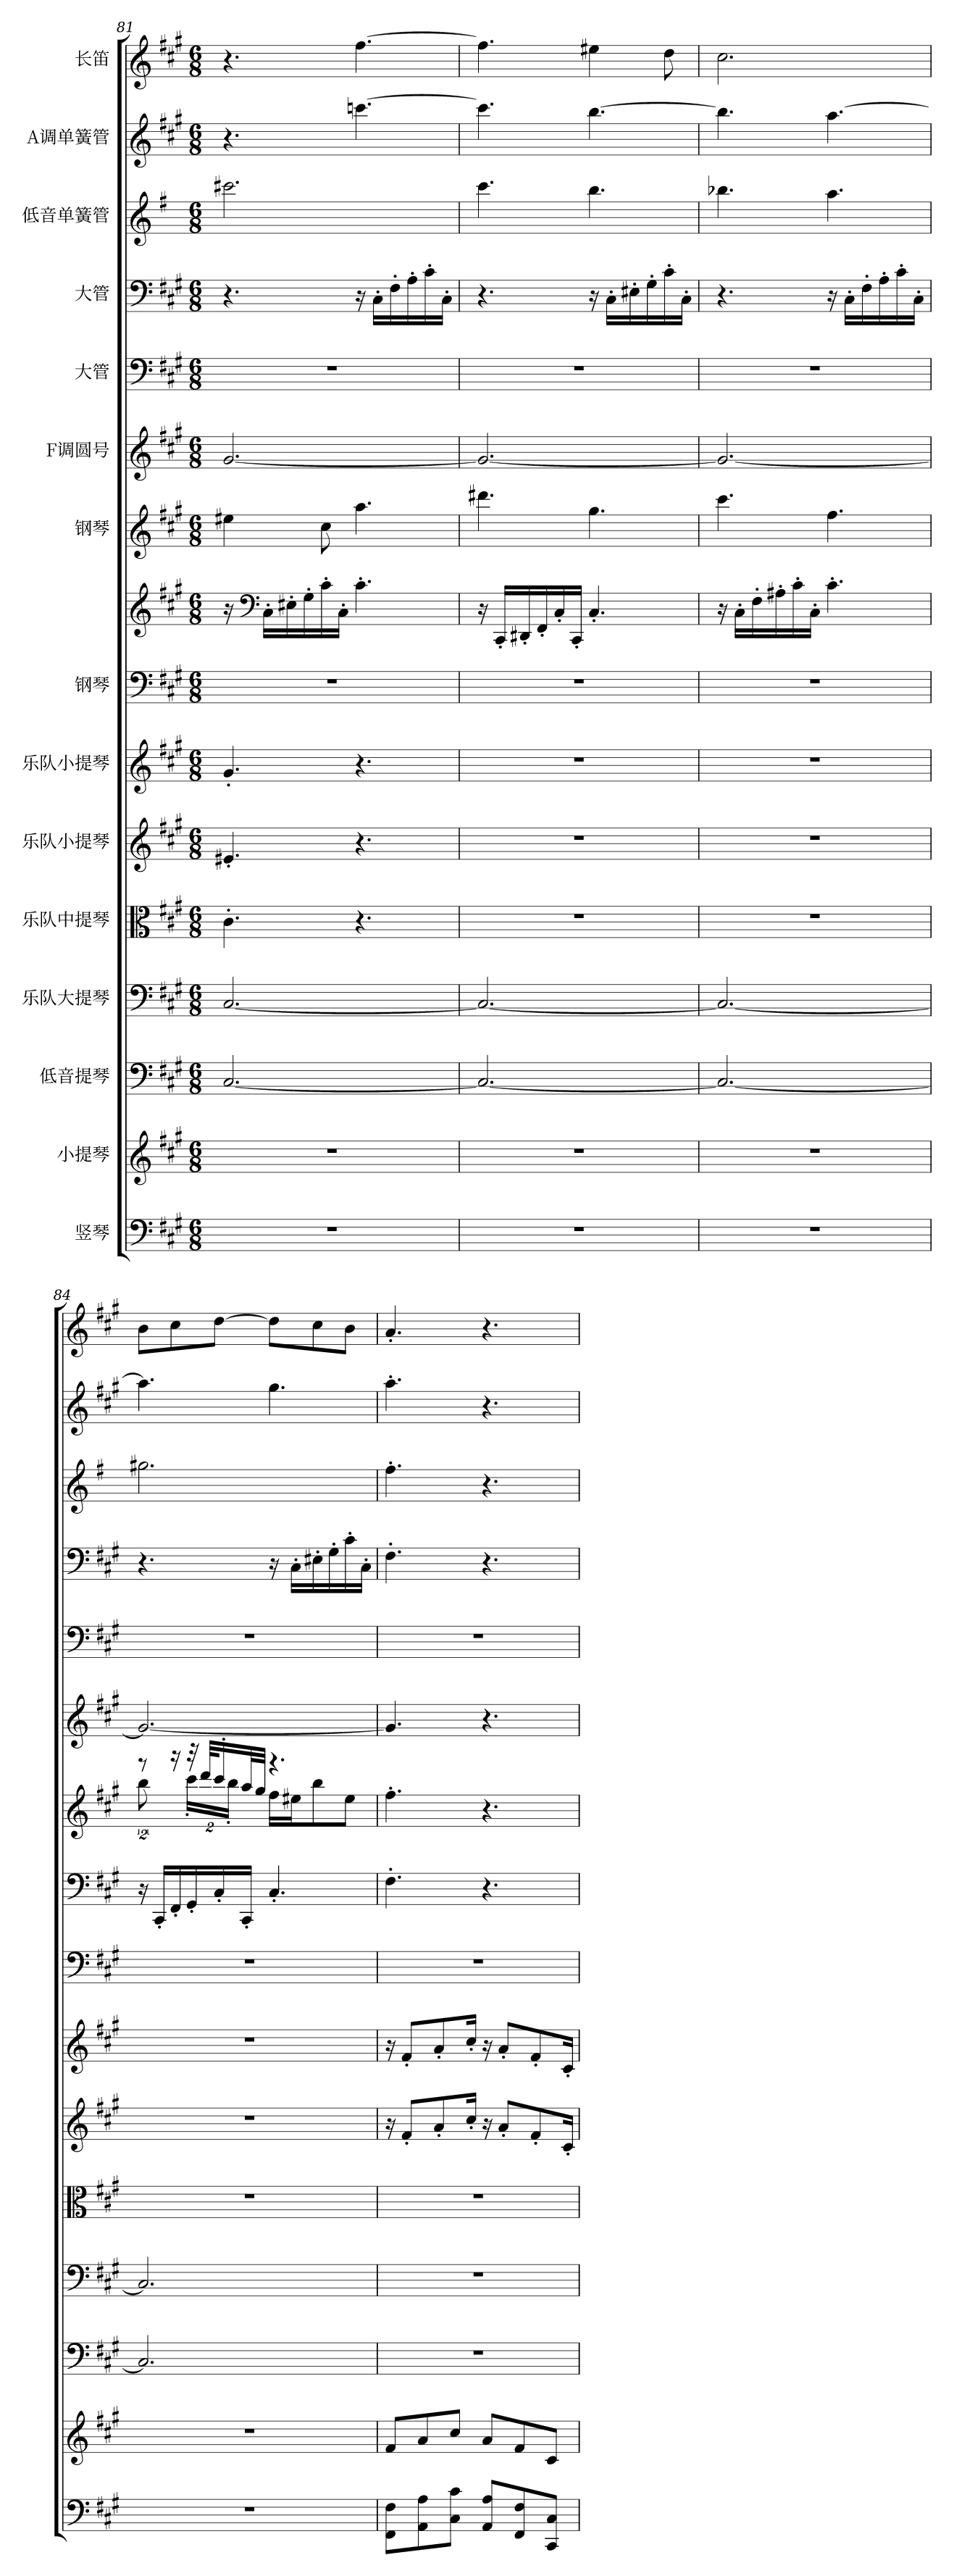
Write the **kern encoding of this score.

**kern	**kern	**kern	**kern	**kern	**kern	**kern	**kern	**kern	**kern	**kern	**kern	**kern	**kern	**kern	**kern
*part15	*part14	*part13	*part12	*part11	*part10	*part9	*part8	*part8	*part7	*part6	*part5	*part4	*part3	*part2	*part1
*staff16	*staff15	*staff14	*staff13	*staff12	*staff11	*staff10	*staff9	*staff8	*staff7	*staff6	*staff5	*staff4	*staff3	*staff2	*staff1
*I"竖琴	*I"小提琴	*I"低音提琴	*I"乐队大提琴	*I"乐队中提琴	*I"乐队小提琴	*I"乐队小提琴	*I"钢琴	*	*I"钢琴	*I"F调圆号	*I"大管	*I"大管	*I"低音单簧管	*I"A调单簧管	*I"长笛
*clefF4	*clefG2	*clefF4	*clefF4	*clefC3	*clefG2	*clefG2	*clefF4	*clefG2	*clefG2	*clefG2	*clefF4	*clefF4	*clefG2	*clefG2	*clefG2
*	*	*ITrd7c12	*	*	*	*	*	*	*	*ITrd4c7	*	*	*ITrd8c14	*ITrd2c3	*
*k[f#c#g#]	*k[f#c#g#]	*k[f#c#g#]	*k[f#c#g#]	*k[f#c#g#]	*k[f#c#g#]	*k[f#c#g#]	*k[f#c#g#]	*k[f#c#g#]	*k[f#c#g#]	*k[f#c#]	*k[f#c#g#]	*k[f#c#g#]	*k[f#]	*k[f#c#g#d#a#e#]	*k[f#c#g#]
*M6/8	*M6/8	*M6/8	*M6/8	*M6/8	*M6/8	*M6/8	*M6/8	*M6/8	*M6/8	*M6/8	*M6/8	*M6/8	*M6/8	*M6/8	*M6/8
=81	=81	=81	=81	=81	=81	=81	=81	=81	=81	=81	=81	=81	=81	=81	=81
2.r	2.r	[2.CC#/	[2.C#/	4.c#'\	4.e#X'/	4.g#'/	2.r	16r	4ee#X\	[2.c#/	2.r	4.r	2.cc#X\	4.r	4.r
*	*	*	*	*	*	*	*	*clefF4	*	*	*	*	*	*	*
.	.	.	.	.	.	.	.	16C#'\LL	.	.	.	.	.	.	.
.	.	.	.	.	.	.	.	16E#X'\	.	.	.	.	.	.	.
.	.	.	.	.	.	.	.	16G#'\	.	.	.	.	.	.	.
.	.	.	.	.	.	.	.	16c#'\	8cc#\	.	.	.	.	.	.
.	.	.	.	.	.	.	.	16C#'\JJ	.	.	.	.	.	.	.
.	.	.	.	4.r	4.r	4.r	.	4.c#'\	4.aa\	.	.	16r	.	[4.aan\	[4.ff#\
.	.	.	.	.	.	.	.	.	.	.	.	16C#'\LL	.	.	.
.	.	.	.	.	.	.	.	.	.	.	.	16F#'\	.	.	.
.	.	.	.	.	.	.	.	.	.	.	.	16A'\	.	.	.
.	.	.	.	.	.	.	.	.	.	.	.	16c#'\	.	.	.
.	.	.	.	.	.	.	.	.	.	.	.	16C#'\JJ	.	.	.
!!LO:PB:g=z
=82	=82	=82	=82	=82	=82	=82	=82	=82	=82	=82	=82	=82	=82	=82	=82
2.r	2.r	2.CC#/_	2.C#/_	2.r	2.r	2.r	2.r	16r	4.ddd#X\	2.c#/_	2.r	4.r	4.cc\	4.aa\]	4.ff#\]
.	.	.	.	.	.	.	.	16CC#'/LL	.	.	.	.	.	.	.
.	.	.	.	.	.	.	.	16DD#X'/	.	.	.	.	.	.	.
.	.	.	.	.	.	.	.	16FF#'/	.	.	.	.	.	.	.
.	.	.	.	.	.	.	.	16C#'/	.	.	.	.	.	.	.
.	.	.	.	.	.	.	.	16CC#'/JJ	.	.	.	.	.	.	.
.	.	.	.	.	.	.	.	4.C#'/	4.gg#\	.	.	16r	4.b\	[4.gg#\	4ee#X\
.	.	.	.	.	.	.	.	.	.	.	.	16C#'\LL	.	.	.
.	.	.	.	.	.	.	.	.	.	.	.	16E#X'\	.	.	.
.	.	.	.	.	.	.	.	.	.	.	.	16G#'\	.	.	.
.	.	.	.	.	.	.	.	.	.	.	.	16c#'\	.	.	8dd\
.	.	.	.	.	.	.	.	.	.	.	.	16C#'\JJ	.	.	.
=83	=83	=83	=83	=83	=83	=83	=83	=83	=83	=83	=83	=83	=83	=83	=83
2.r	2.r	2.CC#/_	2.C#/_	2.r	2.r	2.r	2.r	16r	4.ccc#\	2.c#/_	2.r	4.r	4.b-X\	4.gg#\]	2.cc#\
.	.	.	.	.	.	.	.	16C#'\LL	.	.	.	.	.	.	.
.	.	.	.	.	.	.	.	16F#'\	.	.	.	.	.	.	.
.	.	.	.	.	.	.	.	16A#X'\	.	.	.	.	.	.	.
.	.	.	.	.	.	.	.	16c#'\	.	.	.	.	.	.	.
.	.	.	.	.	.	.	.	16C#'\JJ	.	.	.	.	.	.	.
.	.	.	.	.	.	.	.	4.c#'\	4.ff#\	.	.	16r	4.a\	[4.ff#\	.
.	.	.	.	.	.	.	.	.	.	.	.	16C#'\LL	.	.	.
.	.	.	.	.	.	.	.	.	.	.	.	16F#'\	.	.	.
.	.	.	.	.	.	.	.	.	.	.	.	16A'\	.	.	.
.	.	.	.	.	.	.	.	.	.	.	.	16c#'\	.	.	.
.	.	.	.	.	.	.	.	.	.	.	.	16C#'\JJ	.	.	.
!!LO:PB:g=z
=84	=84	=84	=84	=84	=84	=84	=84	=84	=84	=84	=84	=84	=84	=84	=84
*	*	*	*	*	*	*	*	*	*^	*	*	*	*	*	*
2.r	2.r	2.CC#/]	2.C#/]	2.r	2.r	2.r	2.r	16r	8r	16%3bb\	2.c#/_	2.r	4.r	2.g#X\	4.ff#\]	8b\L
.	.	.	.	.	.	.	.	16CC#'/LL	.	.	.	.	.	.	.	.
.	.	.	.	.	.	.	.	16FF#'/	16r	.	.	.	.	.	.	8cc#\
.	.	.	.	.	.	.	.	16GG#'/	32r	32%3ccc#'\L	.	.	.	.	.	.
.	.	.	.	.	.	.	.	.	32ddd/KLL	.	.	.	.	.	.	.
.	.	.	.	.	.	.	.	16C#'/	16ccc#'/	.	.	.	.	.	.	[8dd\J
.	.	.	.	.	.	.	.	.	.	32%3bb'\J	.	.	.	.	.	.
.	.	.	.	.	.	.	.	16CC#'/JJ	32aa/L	.	.	.	.	.	.	.
.	.	.	.	.	.	.	.	.	32gg#/JJJ	.	.	.	.	.	.	.
.	.	.	.	.	.	.	.	4.C#'/	4.r	16ff#\LL	.	.	16r	.	4.ee#\	8dd\L]
.	.	.	.	.	.	.	.	.	.	16ee#X\J	.	.	16C#'\LL	.	.	.
.	.	.	.	.	.	.	.	.	.	8bb\	.	.	16E#X'\	.	.	8cc#\
.	.	.	.	.	.	.	.	.	.	.	.	.	16G#'\	.	.	.
.	.	.	.	.	.	.	.	.	.	8ee#\J	.	.	16c#'\	.	.	8b\J
.	.	.	.	.	.	.	.	.	.	.	.	.	16C#'\JJ	.	.	.
*	*	*	*	*	*	*	*	*	*v	*v	*	*	*	*	*	*
=85	=85	=85	=85	=85	=85	=85	=85	=85	=85	=85	=85	=85	=85	=85	=85
*	*	*	*	*	*	*	*	*	*	*	*	*	*	*	*MM42
8FF#\ 8F#\L	8f#/L	2.r	2.r	2.r	16r	16r	2.r	4.F#'\	4.ff#'\	4.c#/]	2.r	4.F#'\	4.f#'\	4.ff#'\	4.a'/
.	.	.	.	.	8f#'/L	8f#'/L	.	.	.	.	.	.	.	.	.
8AA\ 8A\	8a/	.	.	.	.	.	.	.	.	.	.	.	.	.	.
.	.	.	.	.	8a'/	8a'/	.	.	.	.	.	.	.	.	.
8C#\ 8c#\J	8cc#/J	.	.	.	.	.	.	.	.	.	.	.	.	.	.
.	.	.	.	.	16cc#'/Jk	16cc#'/Jk	.	.	.	.	.	.	.	.	.
8AA/ 8A/L	8a/L	.	.	.	16r	16r	.	4.r	4.r	4.r	.	4.r	4.r	4.r	4.r
.	.	.	.	.	8a'/L	8a'/L	.	.	.	.	.	.	.	.	.
8FF#/ 8F#/	8f#/	.	.	.	.	.	.	.	.	.	.	.	.	.	.
.	.	.	.	.	8f#'/	8f#'/	.	.	.	.	.	.	.	.	.
8CC#/ 8C#/J	8c#/J	.	.	.	.	.	.	.	.	.	.	.	.	.	.
.	.	.	.	.	16c#'/Jk	16c#'/Jk	.	.	.	.	.	.	.	.	.
=	=	=	=	=	=	=	=	=	=	=	=	=	=	=	=
*-	*-	*-	*-	*-	*-	*-	*-	*-	*-	*-	*-	*-	*-	*-	*-
